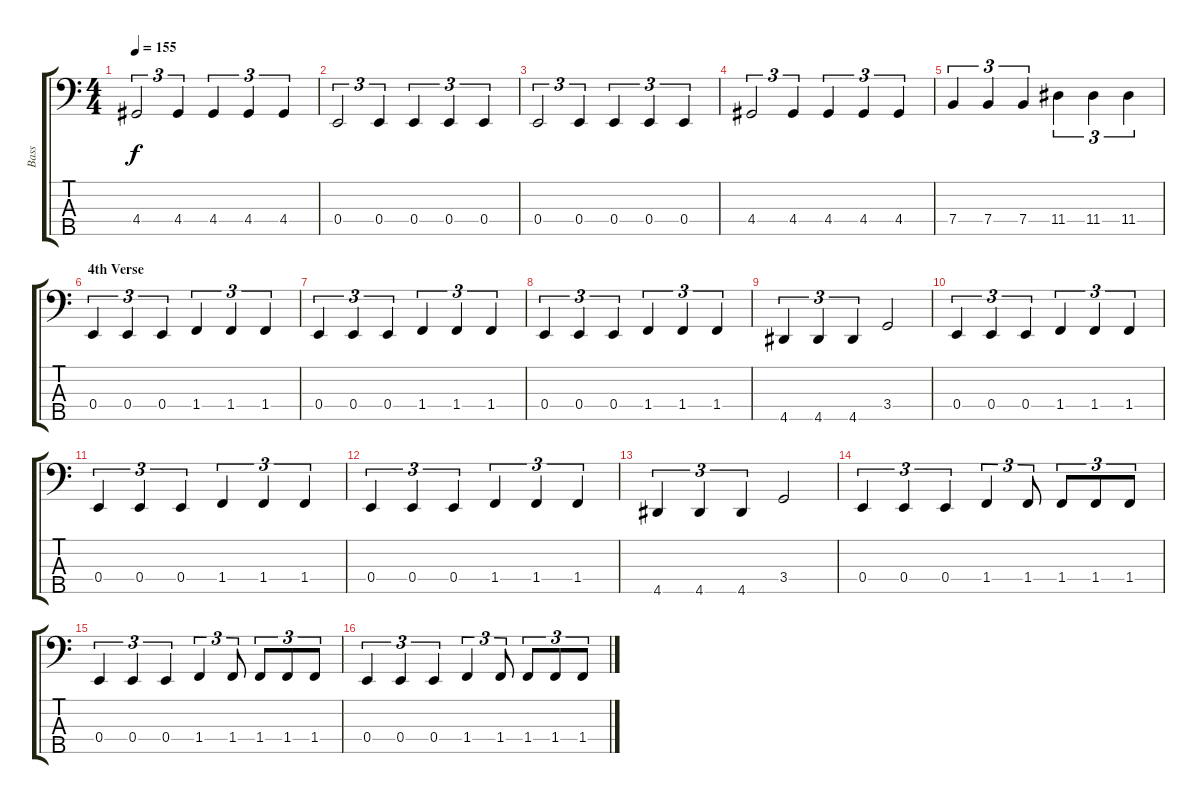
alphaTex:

\track ("Bass" "Bass") {instrument electricbassfinger}
\staff {score tabs}
\tuning (G2 D2 A1 E1 B0) {hide}
\ts (4 4)
\tempo 155
\clef f4
\ks c
4.4.2{tu (3 2) dy f} 4.4.4{tu (3 2)} 4.4.4{tu (3 2)} 4.4.4{tu (3 2)} 4.4.4{tu (3 2)} |
0.4.2{tu (3 2)} 0.4.4{tu (3 2)} 0.4.4{tu (3 2)} 0.4.4{tu (3 2)} 0.4.4{tu (3 2)} |
0.4.2{tu (3 2)} 0.4.4{tu (3 2)} 0.4.4{tu (3 2)} 0.4.4{tu (3 2)} 0.4.4{tu (3 2)} |
4.4.2{tu (3 2)} 4.4.4{tu (3 2)} 4.4.4{tu (3 2)} 4.4.4{tu (3 2)} 4.4.4{tu (3 2)} |
7.4.4{tu (3 2)} 7.4.4{tu (3 2)} 7.4.4{tu (3 2)} 11.4.4{tu (3 2)} 11.4.4{tu (3 2)} 11.4.4{tu (3 2)} |
\section ("" "4th Verse")
0.4.4{tu (3 2)} 0.4.4{tu (3 2)} 0.4.4{tu (3 2)} 1.4.4{tu (3 2)} 1.4.4{tu (3 2)} 1.4.4{tu (3 2)} |
0.4.4{tu (3 2)} 0.4.4{tu (3 2)} 0.4.4{tu (3 2)} 1.4.4{tu (3 2)} 1.4.4{tu (3 2)} 1.4.4{tu (3 2)} |
0.4.4{tu (3 2)} 0.4.4{tu (3 2)} 0.4.4{tu (3 2)} 1.4.4{tu (3 2)} 1.4.4{tu (3 2)} 1.4.4{tu (3 2)} |
4.5.4{tu (3 2)} 4.5.4{tu (3 2)} 4.5.4{tu (3 2)} 3.4.2 |
0.4.4{tu (3 2)} 0.4.4{tu (3 2)} 0.4.4{tu (3 2)} 1.4.4{tu (3 2)} 1.4.4{tu (3 2)} 1.4.4{tu (3 2)} |
0.4.4{tu (3 2)} 0.4.4{tu (3 2)} 0.4.4{tu (3 2)} 1.4.4{tu (3 2)} 1.4.4{tu (3 2)} 1.4.4{tu (3 2)} |
0.4.4{tu (3 2)} 0.4.4{tu (3 2)} 0.4.4{tu (3 2)} 1.4.4{tu (3 2)} 1.4.4{tu (3 2)} 1.4.4{tu (3 2)} |
4.5.4{tu (3 2)} 4.5.4{tu (3 2)} 4.5.4{tu (3 2)} 3.4.2 |
0.4.4{tu (3 2)} 0.4.4{tu (3 2)} 0.4.4{tu (3 2)} 1.4.4{tu (3 2)} 1.4.8{tu (3 2)} 1.4.8{tu (3 2)} 1.4.8{tu (3 2)} 1.4.8{tu (3 2)} |
0.4.4{tu (3 2)} 0.4.4{tu (3 2)} 0.4.4{tu (3 2)} 1.4.4{tu (3 2)} 1.4.8{tu (3 2)} 1.4.8{tu (3 2)} 1.4.8{tu (3 2)} 1.4.8{tu (3 2)} |
0.4.4{tu (3 2)} 0.4.4{tu (3 2)} 0.4.4{tu (3 2)} 1.4.4{tu (3 2)} 1.4.8{tu (3 2)} 1.4.8{tu (3 2)} 1.4.8{tu (3 2)} 1.4.8{tu (3 2)}
